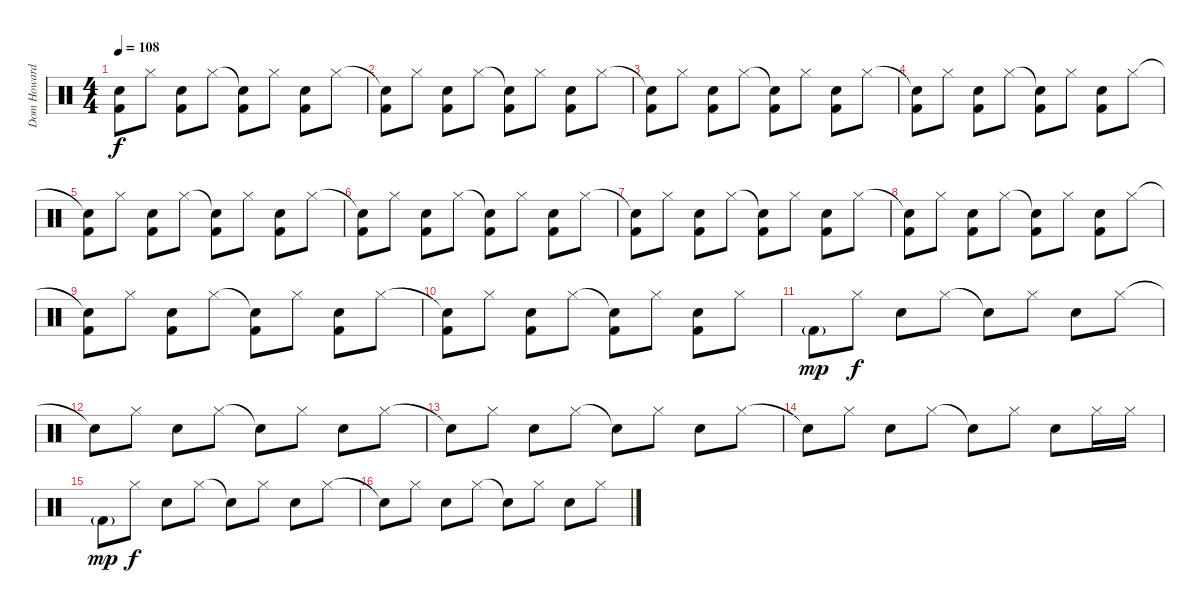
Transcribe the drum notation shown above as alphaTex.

\track ("Dom Howard" "Dom Howard") {instrument percussion}
\staff {score}
\articulation defaults
\ts (4 4)
\tempo 108
\clef neutral
\ks c
("Snare (hit)"{t} "Kick (hit) 2").8{dy f} "Hi-Hat (closed)".8 ("Electric Snare (hit)" "Kick (hit) 2").8 "Hi-Hat (closed)".8 ("Snare (hit)"{t} "Kick (hit) 2").8 "Hi-Hat (closed)".8 ("Electric Snare (hit)" "Kick (hit) 2").8 "Hi-Hat (closed)".8 |
("Snare (hit)"{t} "Kick (hit) 2").8 "Hi-Hat (closed)".8 ("Electric Snare (hit)" "Kick (hit) 2").8 "Hi-Hat (closed)".8 ("Snare (hit)"{t} "Kick (hit) 2").8 "Hi-Hat (closed)".8 ("Electric Snare (hit)" "Kick (hit) 2").8 "Hi-Hat (closed)".8 |
("Snare (hit)"{t} "Kick (hit) 2").8 "Hi-Hat (closed)".8 ("Electric Snare (hit)" "Kick (hit) 2").8 "Hi-Hat (closed)".8 ("Snare (hit)"{t} "Kick (hit) 2").8 "Hi-Hat (closed)".8 ("Electric Snare (hit)" "Kick (hit) 2").8 "Hi-Hat (closed)".8 |
("Snare (hit)"{t} "Kick (hit) 2").8 "Hi-Hat (closed)".8 ("Electric Snare (hit)" "Kick (hit) 2").8 "Hi-Hat (closed)".8 ("Snare (hit)"{t} "Kick (hit) 2").8 "Hi-Hat (closed)".8 ("Electric Snare (hit)" "Kick (hit) 2").8 "Hi-Hat (closed)".8 |
("Snare (hit)"{t} "Kick (hit) 2").8 "Hi-Hat (closed)".8 ("Electric Snare (hit)" "Kick (hit) 2").8 "Hi-Hat (closed)".8 ("Snare (hit)"{t} "Kick (hit) 2").8 "Hi-Hat (closed)".8 ("Electric Snare (hit)" "Kick (hit) 2").8 "Hi-Hat (closed)".8 |
("Snare (hit)"{t} "Kick (hit) 2").8 "Hi-Hat (closed)".8 ("Electric Snare (hit)" "Kick (hit) 2").8 "Hi-Hat (closed)".8 ("Snare (hit)"{t} "Kick (hit) 2").8 "Hi-Hat (closed)".8 ("Electric Snare (hit)" "Kick (hit) 2").8 "Hi-Hat (closed)".8 |
("Snare (hit)"{t} "Kick (hit) 2").8 "Hi-Hat (closed)".8 ("Electric Snare (hit)" "Kick (hit) 2").8 "Hi-Hat (closed)".8 ("Snare (hit)"{t} "Kick (hit) 2").8 "Hi-Hat (closed)".8 ("Electric Snare (hit)" "Kick (hit) 2").8 "Hi-Hat (closed)".8 |
("Snare (hit)"{t} "Kick (hit) 2").8 "Hi-Hat (closed)".8 ("Electric Snare (hit)" "Kick (hit) 2").8 "Hi-Hat (closed)".8 ("Snare (hit)"{t} "Kick (hit) 2").8 "Hi-Hat (closed)".8 ("Electric Snare (hit)" "Kick (hit) 2").8 "Hi-Hat (closed)".8 |
("Snare (hit)"{t} "Kick (hit) 2").8 "Hi-Hat (closed)".8 ("Electric Snare (hit)" "Kick (hit) 2").8 "Hi-Hat (closed)".8 ("Snare (hit)"{t} "Kick (hit) 2").8 "Hi-Hat (closed)".8 ("Electric Snare (hit)" "Kick (hit) 2").8 "Hi-Hat (closed)".8 |
("Snare (hit)"{t} "Kick (hit) 2").8 "Hi-Hat (closed)".8 ("Electric Snare (hit)" "Kick (hit) 2").8 "Hi-Hat (closed)".8 ("Snare (hit)"{t} "Kick (hit) 2").8 "Hi-Hat (closed)".8 ("Electric Snare (hit)" "Kick (hit) 2").8 "Hi-Hat (closed)".8 |
"Kick (hit) 2"{g}.8{dy mp} "Hi-Hat (closed)".8{dy f} "Electric Snare (hit)".8 "Hi-Hat (closed)".8 "Snare (hit)"{t}.8 "Hi-Hat (closed)".8 "Electric Snare (hit)".8 "Hi-Hat (closed)".8 |
"Snare (hit)"{t}.8 "Hi-Hat (closed)".8 "Electric Snare (hit)".8 "Hi-Hat (closed)".8 "Snare (hit)"{t}.8 "Hi-Hat (closed)".8 "Electric Snare (hit)".8 "Hi-Hat (closed)".8 |
"Snare (hit)"{t}.8 "Hi-Hat (closed)".8 "Electric Snare (hit)".8 "Hi-Hat (closed)".8 "Snare (hit)"{t}.8 "Hi-Hat (closed)".8 "Electric Snare (hit)".8 "Hi-Hat (closed)".8 |
"Snare (hit)"{t}.8 "Hi-Hat (closed)".8 "Electric Snare (hit)".8 "Hi-Hat (closed)".8 "Snare (hit)"{t}.8 "Hi-Hat (closed)".8 "Electric Snare (hit)".8 "Hi-Hat (closed)".16 "Hi-Hat (closed)".16 |
"Kick (hit) 2"{g}.8{dy mp} "Hi-Hat (closed)".8{dy f} "Electric Snare (hit)".8 "Hi-Hat (closed)".8 "Snare (hit)"{t}.8 "Hi-Hat (closed)".8 "Electric Snare (hit)".8 "Hi-Hat (closed)".8 |
"Snare (hit)"{t}.8 "Hi-Hat (closed)".8 "Electric Snare (hit)".8 "Hi-Hat (closed)".8 "Snare (hit)"{t}.8 "Hi-Hat (closed)".8 "Electric Snare (hit)".8 "Hi-Hat (closed)".8
